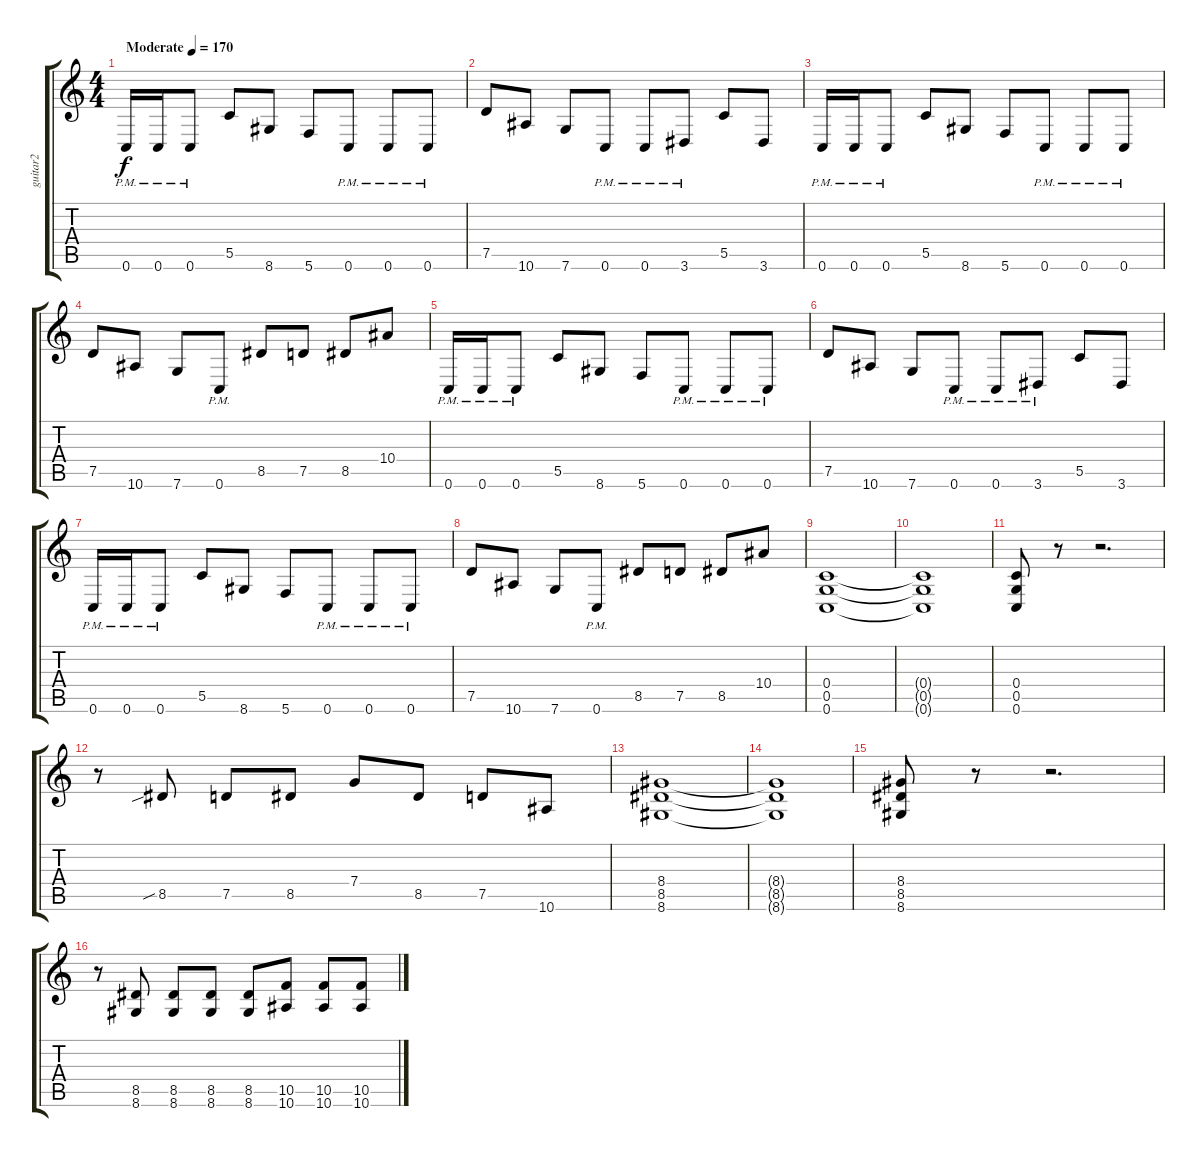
\track ("guitar2" "guitar2") {instrument overdrivenguitar}
\staff {score tabs}
\tuning (D4 A3 F3 C3 G2 C2) {hide}
\ts (4 4)
\tempo (170 "Moderate")
\clef g2
\ks c
0.6{pm}.16{dy f instrument overdrivenguitar} 0.6{pm}.16 0.6{pm}.8 5.5.8 8.6.8 5.6.8 0.6{pm}.8 0.6{pm}.8 0.6{pm}.8 |
7.5.8 10.6.8 7.6.8 0.6{pm}.8 0.6{pm}.8 3.6{pm}.8 5.5.8 3.6.8 |
0.6{pm}.16 0.6{pm}.16 0.6{pm}.8 5.5.8 8.6.8 5.6.8 0.6{pm}.8 0.6{pm}.8 0.6{pm}.8 |
7.5.8 10.6.8 7.6.8 0.6{pm}.8 8.5.8 7.5.8 8.5.8 10.4.8 |
0.6{pm}.16 0.6{pm}.16 0.6{pm}.8 5.5.8 8.6.8 5.6.8 0.6{pm}.8 0.6{pm}.8 0.6{pm}.8 |
7.5.8 10.6.8 7.6.8 0.6{pm}.8 0.6{pm}.8 3.6{pm}.8 5.5.8 3.6.8 |
0.6{pm}.16 0.6{pm}.16 0.6{pm}.8 5.5.8 8.6.8 5.6.8 0.6{pm}.8 0.6{pm}.8 0.6{pm}.8 |
7.5.8 10.6.8 7.6.8 0.6{pm}.8 8.5.8 7.5.8 8.5.8 10.4.8 |
(0.4 0.5 0.6).1 |
(0.4{t} 0.5{t} 0.6{t}).1 |
(0.4 0.5 0.6).8 r.8 r.2{d} |
r.8 8.5{sib}.8 7.5.8 8.5.8 7.4.8 8.5.8 7.5.8 10.6.8 |
(8.4 8.5 8.6).1 |
(8.4{t} 8.5{t} 8.6{t}).1 |
(8.4 8.5 8.6).8 r.8 r.2{d} |
r.8 (8.5 8.6).8 (8.5 8.6).8 (8.5 8.6).8 (8.5 8.6).8 (10.5 10.6).8 (10.5 10.6).8 (10.5 10.6).8
